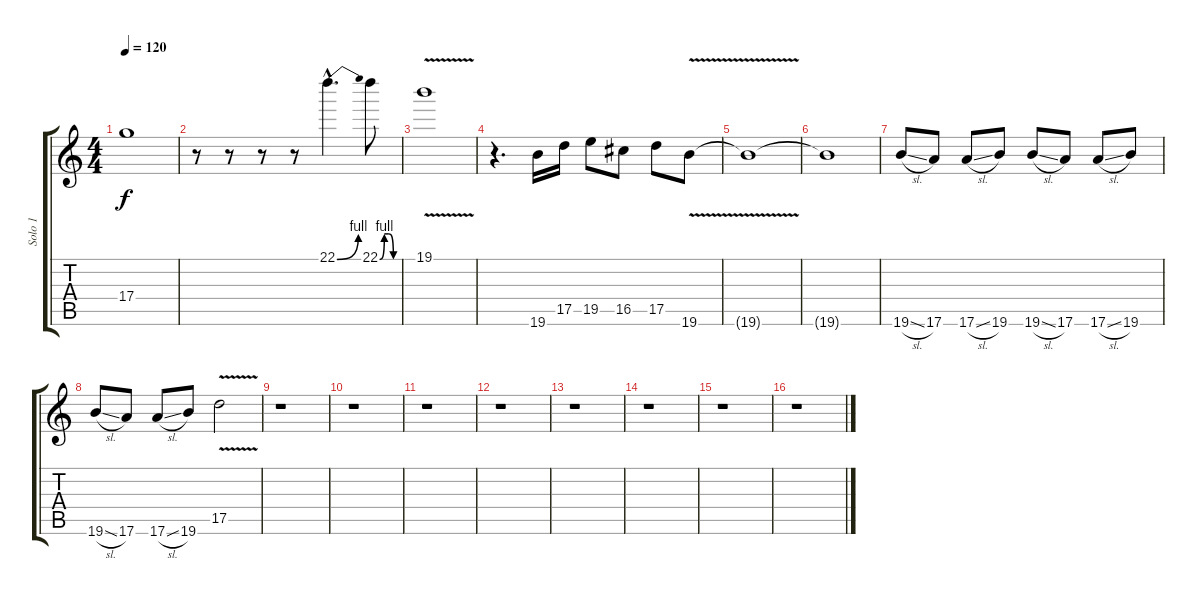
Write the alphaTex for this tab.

\track ("Solo 1" "Solo 1") {instrument distortionguitar}
\staff {score tabs}
\tuning (E4 B3 G3 D3 A2 E2) {hide}
\ts (4 4)
\tempo 120
\clef g2
\ks c
17.4{t}.1{dy f} |
r.8 r.8 r.8 r.8 22.1{be (bend 0 0 60 4) hac}.4{d} 22.1{be (custom 0 0 15 4 30 4 45 0 60 0)}.8 |
19.1{v}.1 |
r.4{d} 19.6.16 17.5.16 19.5.8 16.5.8 17.5.8 19.6{v}.8 |
19.6{t}.1 |
19.6{t}.1 |
19.6{sl}.8 17.6.8 17.6{sl}.8 19.6.8 19.6{sl}.8 17.6.8 17.6{sl}.8 19.6.8 |
19.6{sl}.8 17.6.8 17.6{sl}.8 19.6.8 17.5{v}.2 |
r.1 |
r.1 |
r.1 |
r.1 |
r.1 |
r.1 |
r.1 |
r.1
